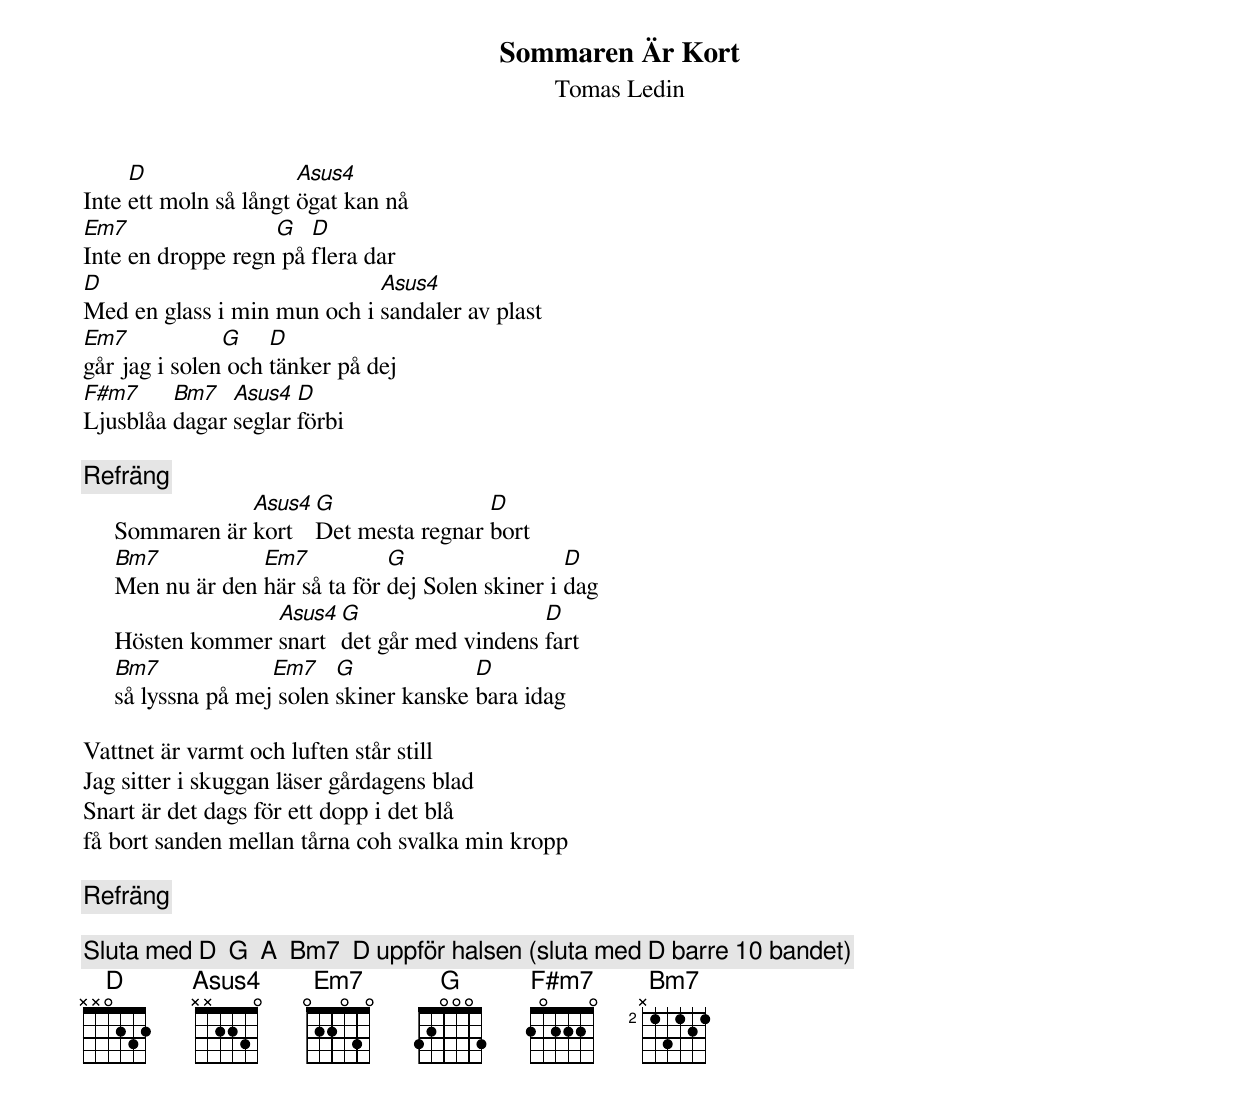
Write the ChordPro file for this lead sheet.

{t:Sommaren Är Kort}
{st:Tomas Ledin}
Inte [D]ett moln så långt [Asus4]ögat kan nå
[Em7]Inte en droppe regn[G] på [D]flera dar
[D]Med en glass i min mun och i [Asus4]sandaler av plast
[Em7]går jag i solen[G] och [D]tänker på dej
[F#m7]Ljusblåa [Bm7]dagar [Asus4]seglar [D]förbi

{c:Refräng}
     Sommaren är [Asus4]kort [G]Det mesta regnar [D]bort
     [Bm7]Men nu är den [Em7]här så ta för [G]dej Solen skiner i [D]dag
     Hösten kommer [Asus4]snart [G]det går med vindens [D]fart
     [Bm7]så lyssna på mej[Em7] solen [G]skiner kanske [D]bara idag

Vattnet är varmt och luften står still
Jag sitter i skuggan läser gårdagens blad
Snart är det dags för ett dopp i det blå
få bort sanden mellan tårna coh svalka min kropp

{c:Refräng}

{c:Sluta med D  G  A  Bm7  D uppför halsen (sluta med D barre 10 bandet)}
